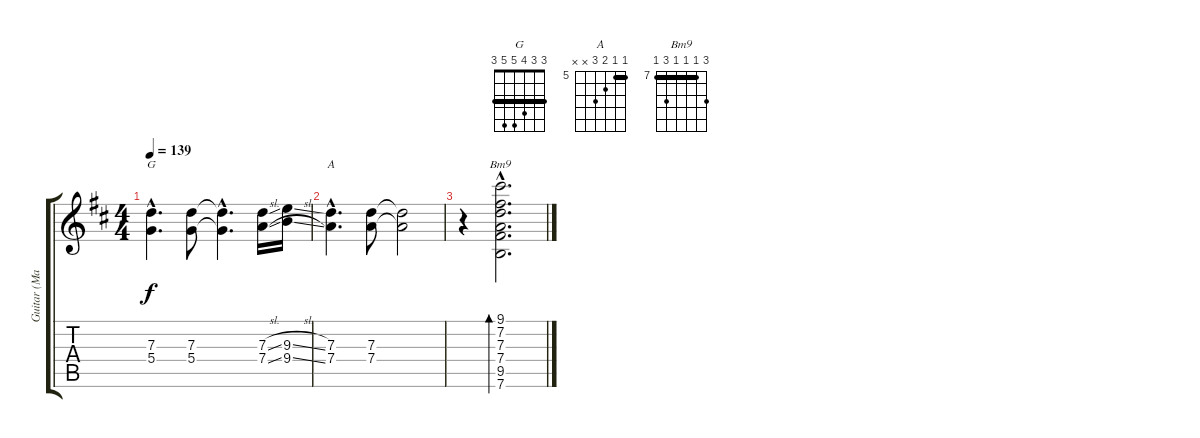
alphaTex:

\track ("Guitar (Mark)" "Guitar (Ma") {instrument electricguitarclean}
\staff {score tabs}
\tuning (E4 B3 G3 D3 A2 E2) {hide}
\chord ("G" 3 3 4 5 5 3) {barre 3}
\chord ("A" 5 5 6 7 x x) {firstfret 5 barre 5}
\chord ("Bm9" 9 7 7 7 9 7) {firstfret 7 barre 7}
\ts (4 4)
\tempo 139
\clef g2
\ks d
(7.3{hac} 5.4{hac}).4{d ch "G" dy f} (7.3 5.4).8 (7.3{hac t} 5.4{hac t}).4{d} (7.3{sl} 7.4{sl}).16 (9.3{sl} 9.4{sl}).16 |
(7.3{hac} 7.4{hac}).4{d ch "A"} (7.3 7.4).8 (7.3{t} 7.4{t}).2 |
r.4 (9.1{hac} 7.2{hac} 7.3{hac} 7.4{hac} 9.5{hac} 7.6{hac}).2{d bd 240 ch "Bm9"}
